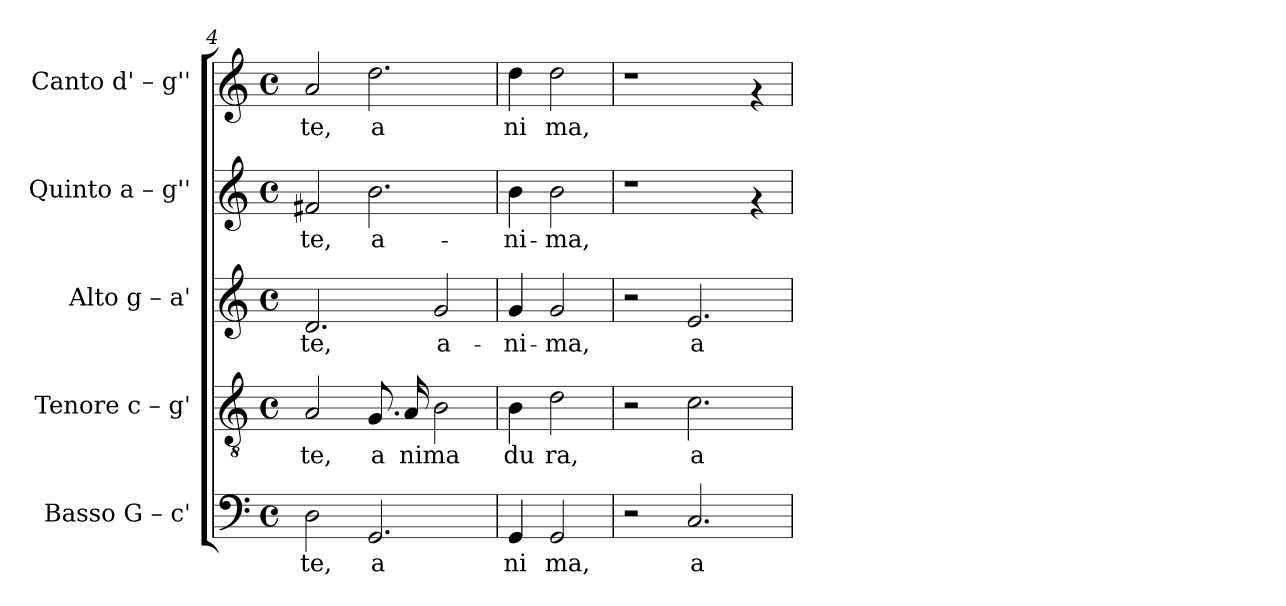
**kern	**text	**kern	**text	**kern	**text	**kern	**text	**kern	**text
*part5	*part5	*part4	*part4	*part3	*part3	*part2	*part2	*part1	*part1
*staff5	*staff5	*staff4	*staff4	*staff3	*staff3	*staff2	*staff2	*staff1	*staff1
*I"Basso  G – c'	*	*I"Tenore  c – g'	*	*I"Alto  g – a'	*	*I"Quinto  a – g''	*	*I"Canto  d' – g''	*
*clefF4	*	*clefGv2	*	*clefG2	*	*clefG2	*	*clefG2	*
*k[]	*	*k[]	*	*k[]	*	*k[]	*	*k[]	*
*C:	*	*C:	*	*C:	*	*C:	*	*C:	*
*M4/4	*	*M4/4	*	*M4/4	*	*M4/4	*	*M4/4	*
*met(c)	*	*met(c)	*	*met(c)	*	*met(c)	*	*met(c)	*
=4	=4	=4	=4	=4	=4	=4	=4	=4	=4
!	!LO:LY:b:rj	!	!LO:LY:b:rj	!	!LO:LY:b:rj	!	!LO:LY:b:rj	!	!LO:LY:b:rj
2D\	te,	2A/	te,	2.d/	-te,	2f#X/	-te,	2a/	te,
!	!LO:LY:b:rj	!	!LO:LY:b:rj	!	!	!	!LO:LY:b:rj	!	!LO:LY:b:rj
2.GG/	a	8.G/	a	.	.	2.b\	a-	2.dd\	a
!	!	!	!LO:LY:b:rj	!	!	!	!	!	!
.	.	16A/	nima	.	.	.	.	.	.
!	!	!	!LO:LY:b:rj	!	!LO:LY:b:rj	!	!	!	!
.	.	2B\	.	2g/	a-	.	.	.	.
=5	=5	=5	=5	=5	=5	=5	=5	=5	=5
!	!LO:LY:b:rj	!	!LO:LY:b:rj	!	!LO:LY:b:rj	!	!LO:LY:b:rj	!	!LO:LY:b:rj
4GG/	ni	4B\	du	4g/	-ni-	4b\	-ni-	4dd\	ni
!	!LO:LY:b:rj	!	!LO:LY:b:rj	!	!LO:LY:b:rj	!	!LO:LY:b:rj	!	!LO:LY:b:rj
2GG/	ma,	2d\	ra,	2g/	-ma,	2b\	-ma,	2dd\	ma,
!!LO:LB:g=z
=6	=6	=6	=6	=6	=6	=6	=6	=6	=6
2r	.	2r	.	2r	.	1r	.	1r	.
!	!LO:LY:b:rj	!	!LO:LY:b:rj	!	!LO:LY:b:rj	!	!	!	!
2.C/	a	2.c\	a	2.e/	a-	.	.	.	.
.	.	.	.	.	.	4rf	.	4rf	.
=	=	=	=	=	=	=	=	=	=
*-	*-	*-	*-	*-	*-	*-	*-	*-	*-
